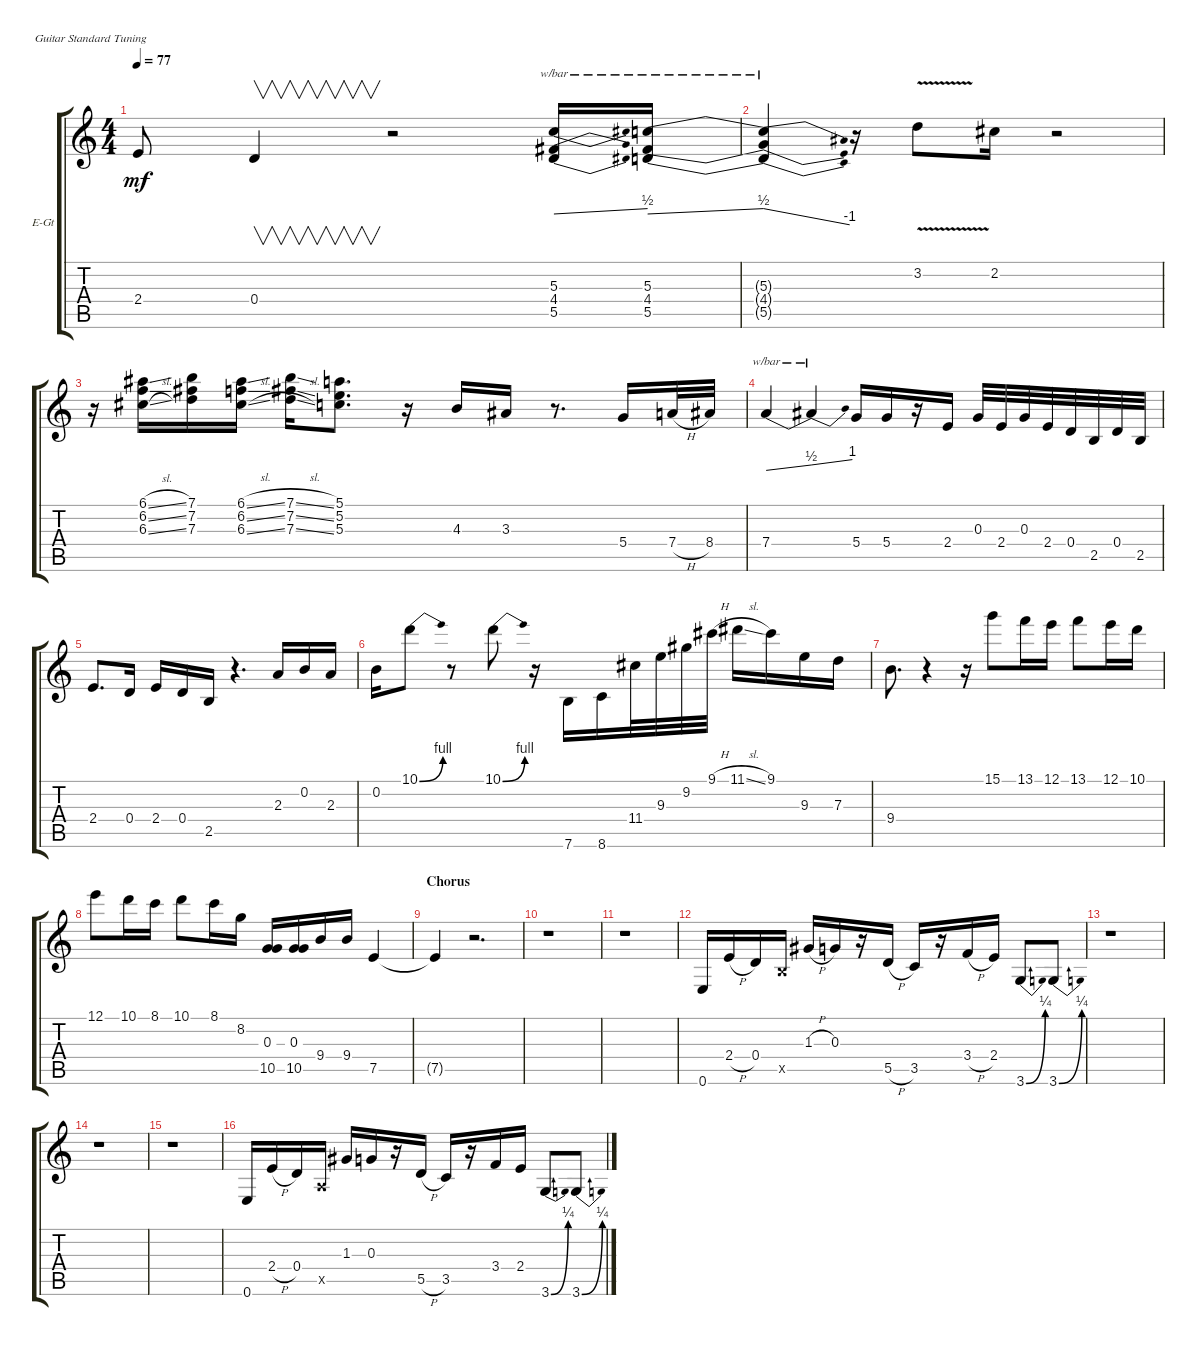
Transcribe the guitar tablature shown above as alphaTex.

\bracketExtendMode groupsimilarinstruments
\firstSystemTrackNameOrientation horizontal
\otherSystemsTrackNameOrientation horizontal
\track ("Lead Guitar" "E-Gt") {instrument electricguitarclean}
\staff {score tabs}
\tuning (E4 B3 G3 D3 A2 E2)
\ts (4 4)
\tempo 77
\clef g2
\ks c
2.4{t}.8{dy mf} 0.4.4{v} r.2 (4.4 5.3 5.5).16{tbe (dive default 0 0 43.199999999999996 2)} (5.3 4.4 5.5).16{tbe (dive default 0 0 43.8 2)} |
(5.3{t} 5.5{t} 4.4{t}).4{tbe (dive default 0 2 44.4 -4)} r.16 3.2{v}.8 2.2.16 r.2 |
r.16 (6.2{sl} 6.1{sl} 6.3{sl}).16 (7.3 7.2 7.1).16 (6.2{sl} 6.1{sl} 6.3{sl}).16 (7.3{sl} 7.2{sl} 7.1{sl}).16 (5.3 5.2 5.1).8{d} r.16 4.3.16 3.3.16 r.8{d} 5.4.16 7.4{h}.32 8.4.32 |
7.4.4{tbe (dive default 0 0 44.4 2)} 7.4{t}.4{tbe (dive default 0 2 43.8 4)} 5.4.16 5.4.16 r.16 2.4.16 0.3.32 2.4.32 0.3.32 2.4.32 0.4.32 2.5.32 0.4.32 2.5.32 |
2.4.8{d} 0.4.16 2.4.16 0.4.16 2.5.16 r.4{d} 2.3.16 0.2.16 2.3.16 |
0.2.16 10.1{be (bend 0 0 37.199999999999996 4)}.8 r.8 10.1{be (bend 0 0 34.199999999999996 4)}.8 r.16 7.6.16 8.6.16 11.4.32 9.3.32 9.2.32 9.1{h}.32 11.1{sl}.16 9.1.16 9.3.16 7.3.16 |
9.4.8{d} r.4 r.16 15.1.8 13.1.16 12.1.16 13.1.8 12.1.16 10.1.16 |
12.1.8 10.1.16 8.1.16 10.1.8 8.1.16 8.2.16 (0.3 10.5).16 (0.3 10.5).16 9.4.16 9.4.16 7.5.4 |
\section ("" "Chorus")
7.5{t}.4 r.2{d} |
r.1 |
r.1 |
0.6.16 2.4{h}.16 0.4.16 2.5{x}.16 1.3{h}.16 0.3.16 r.16 5.5{h}.16 3.5.16 r.16 3.4{h}.16 2.4.16 3.6{be (bend 0 0 13.2 1)}.8 3.6{be (bend 0 0 14.399999999999999 1)}.8 |
r.1 |
r.1 |
r.1 |
0.6.16 2.4{h}.16 0.4.16 0.5{x}.16 1.3.16 0.3.16 r.16 5.5{h}.16 3.5.16 r.16 3.4.16 2.4.16 3.6{be (bend 0 0 13.2 1)}.8 3.6{be (bend 0 0 14.399999999999999 1)}.8
